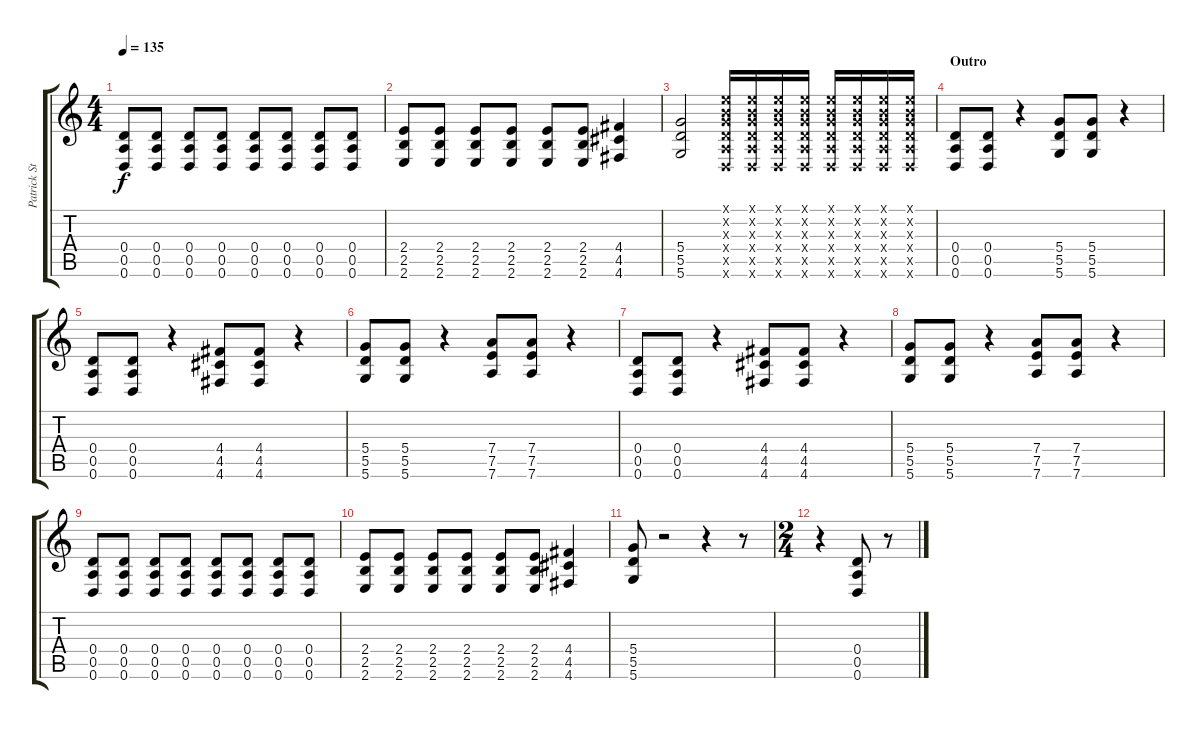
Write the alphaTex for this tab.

\track ("Patrick Stumph (Rythmn Guitar)" "Patrick St") {instrument overdrivenguitar}
\staff {score tabs}
\tuning (E4 B3 G3 D3 A2 D2) {hide}
\ts (4 4)
\tempo 135
\clef g2
\ks c
(0.4 0.5 0.6).8{dy f} (0.4 0.5 0.6).8 (0.4 0.5 0.6).8 (0.4 0.5 0.6).8 (0.4 0.5 0.6).8 (0.4 0.5 0.6).8 (0.4 0.5 0.6).8 (0.4 0.5 0.6).8 |
(2.4 2.5 2.6).8 (2.4 2.5 2.6).8 (2.4 2.5 2.6).8 (2.4 2.5 2.6).8 (2.4 2.5 2.6).8 (2.4 2.5 2.6).8 (4.4 4.5 4.6).4 |
(5.4 5.5 5.6).2 (0.1{x} 0.2{x} 0.3{x} 0.4{x} 0.5{x} 0.6{x}).16 (0.1{x} 0.2{x} 0.3{x} 0.4{x} 0.5{x} 0.6{x}).16 (0.1{x} 0.2{x} 0.3{x} 0.4{x} 0.5{x} 0.6{x}).16 (0.1{x} 0.2{x} 0.3{x} 0.4{x} 0.5{x} 0.6{x}).16 (0.1{x} 0.2{x} 0.3{x} 0.4{x} 0.5{x} 0.6{x}).16 (0.1{x} 0.2{x} 0.3{x} 0.4{x} 0.5{x} 0.6{x}).16 (0.1{x} 0.2{x} 0.3{x} 0.4{x} 0.5{x} 0.6{x}).16 (0.1{x} 0.2{x} 0.3{x} 0.4{x} 0.5{x} 0.6{x}).16 |
\section ("" "Outro")
(0.4 0.5 0.6).8{volume 11 instrument overdrivenguitar} (0.4 0.5 0.6).8 r.4 (5.4 5.5 5.6).8 (5.4 5.5 5.6).8 r.4 |
(0.4 0.5 0.6).8 (0.4 0.5 0.6).8 r.4 (4.4 4.5 4.6).8 (4.4 4.5 4.6).8 r.4 |
(5.4 5.5 5.6).8 (5.4 5.5 5.6).8 r.4 (7.4 7.5 7.6).8 (7.4 7.5 7.6).8 r.4 |
(0.4 0.5 0.6).8 (0.4 0.5 0.6).8 r.4 (4.4 4.5 4.6).8 (4.4 4.5 4.6).8 r.4 |
(5.4 5.5 5.6).8 (5.4 5.5 5.6).8 r.4 (7.4 7.5 7.6).8 (7.4 7.5 7.6).8 r.4 |
(0.4 0.5 0.6).8 (0.4 0.5 0.6).8 (0.4 0.5 0.6).8 (0.4 0.5 0.6).8 (0.4 0.5 0.6).8 (0.4 0.5 0.6).8 (0.4 0.5 0.6).8 (0.4 0.5 0.6).8 |
(2.4 2.5 2.6).8 (2.4 2.5 2.6).8 (2.4 2.5 2.6).8 (2.4 2.5 2.6).8 (2.4 2.5 2.6).8 (2.4 2.5 2.6).8 (4.4 4.5 4.6).4 |
(5.4 5.5 5.6).8 r.2 r.4 r.8 |
\ts (2 4)
r.4{volume 16} (0.4 0.5 0.6).8 r.8
